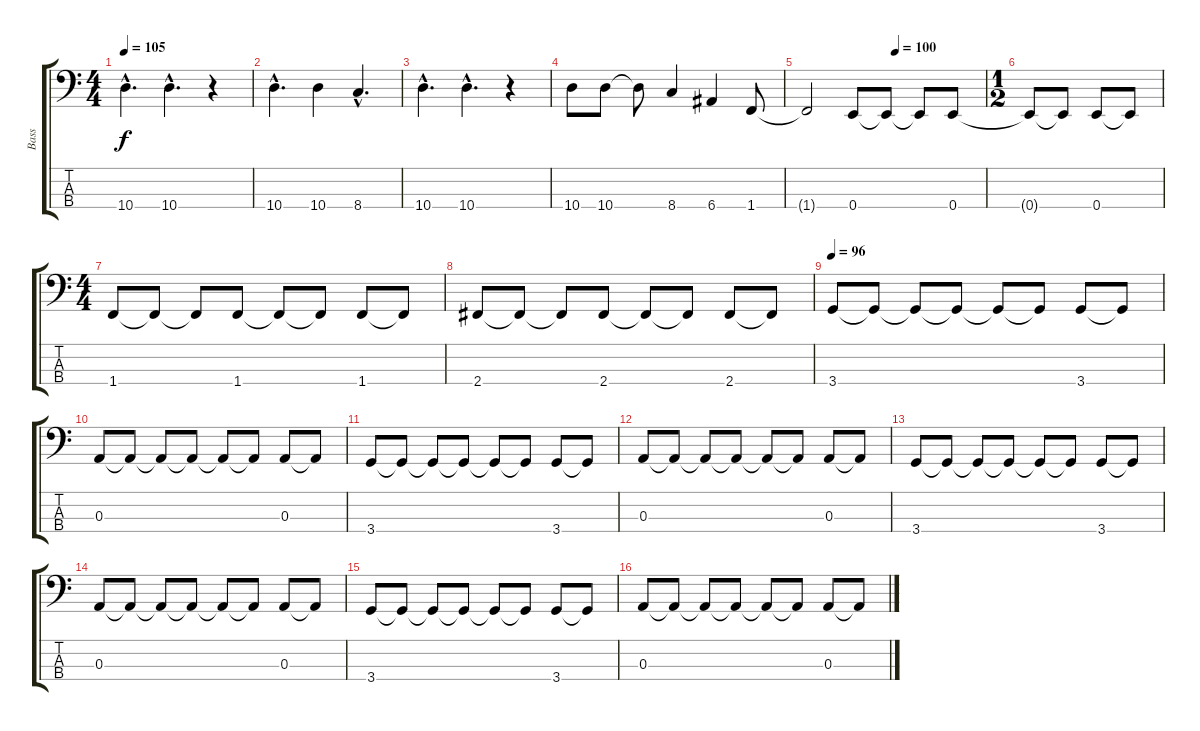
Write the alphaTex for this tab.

\track ("Bass" "Bass") {instrument electricbasspick}
\staff {score tabs}
\tuning (G2 D2 A1 E1) {hide}
\ts (4 4)
\tempo 105
\clef f4
\ks c
10.4{hac}.4{d dy f} 10.4{hac}.4{d} r.4 |
10.4{hac}.4{d} 10.4.4 8.4{hac}.4{d} |
10.4{hac}.4{d} 10.4{hac}.4{d} r.4 |
10.4.8 10.4.8 10.4{t}.8 8.4.4 6.4.4 1.4.8 |
\tempo (100 0.5)
1.4{t}.2 0.4.8 0.4{t}.8 0.4{t}.8 0.4.8 |
\ts (1 2)
0.4{t}.8 0.4{t}.8 0.4.8 0.4{t}.8 |
\ts (4 4)
1.4.8 1.4{t}.8 1.4{t}.8 1.4.8 1.4{t}.8 1.4{t}.8 1.4.8 1.4{t}.8 |
2.4.8 2.4{t}.8 2.4{t}.8 2.4.8 2.4{t}.8 2.4{t}.8 2.4.8 2.4{t}.8 |
\tempo 96
3.4.8 3.4{t}.8 3.4{t}.8 3.4{t}.8 3.4{t}.8 3.4{t}.8 3.4.8 3.4{t}.8 |
0.3.8 0.3{t}.8 0.3{t}.8 0.3{t}.8 0.3{t}.8 0.3{t}.8 0.3.8 0.3{t}.8 |
3.4.8 3.4{t}.8 3.4{t}.8 3.4{t}.8 3.4{t}.8 3.4{t}.8 3.4.8 3.4{t}.8 |
0.3.8 0.3{t}.8 0.3{t}.8 0.3{t}.8 0.3{t}.8 0.3{t}.8 0.3.8 0.3{t}.8 |
3.4.8 3.4{t}.8 3.4{t}.8 3.4{t}.8 3.4{t}.8 3.4{t}.8 3.4.8 3.4{t}.8 |
0.3.8 0.3{t}.8 0.3{t}.8 0.3{t}.8 0.3{t}.8 0.3{t}.8 0.3.8 0.3{t}.8 |
3.4.8 3.4{t}.8 3.4{t}.8 3.4{t}.8 3.4{t}.8 3.4{t}.8 3.4.8 3.4{t}.8 |
0.3.8 0.3{t}.8 0.3{t}.8 0.3{t}.8 0.3{t}.8 0.3{t}.8 0.3.8 0.3{t}.8
